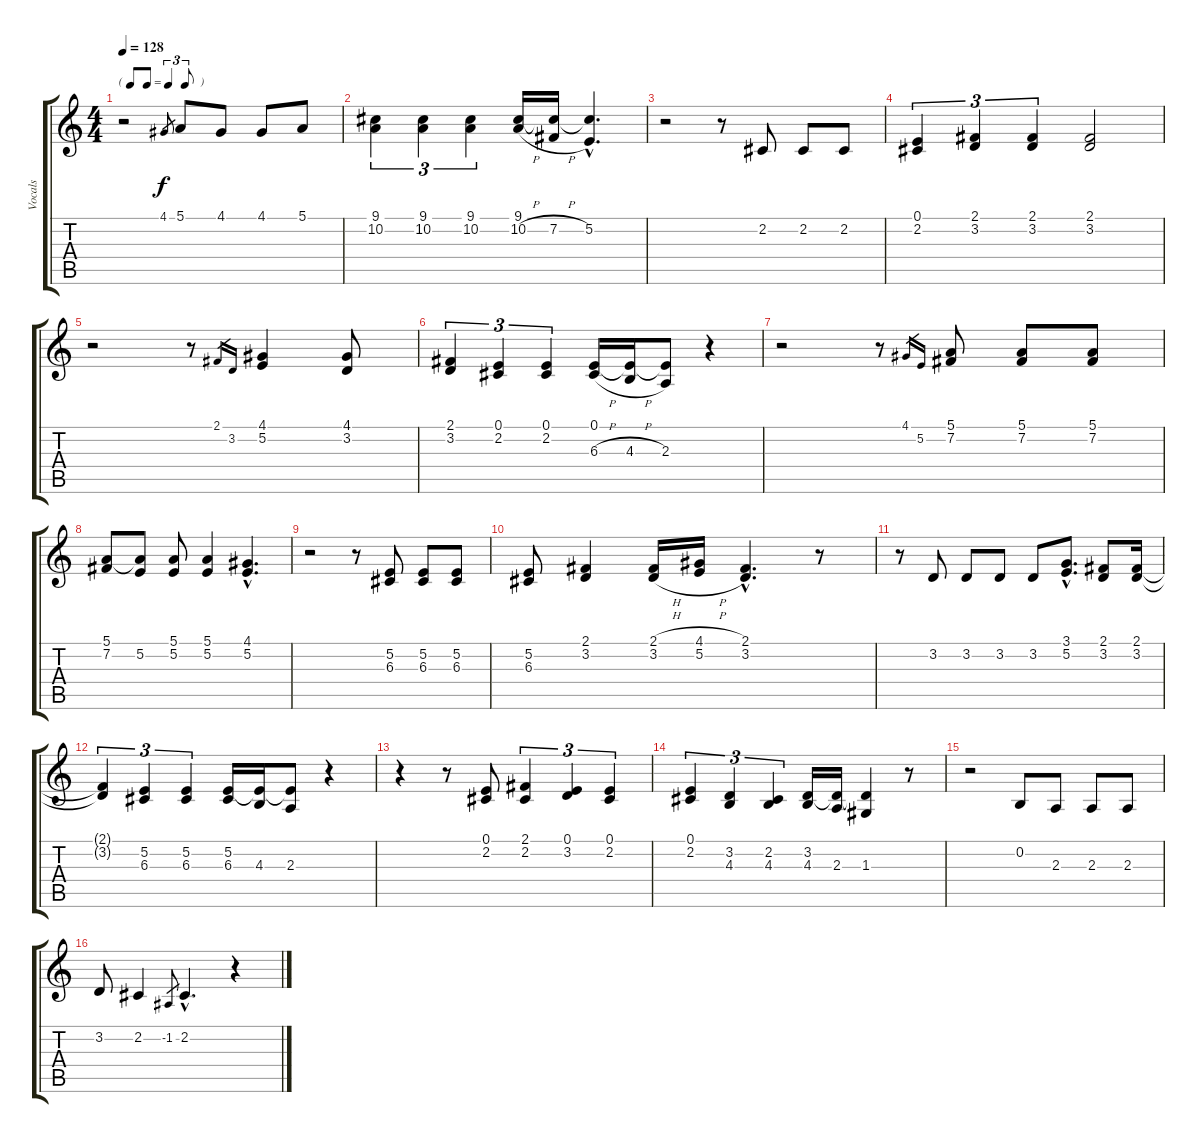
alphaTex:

\track ("Vocals" "Vocals") {instrument tenorsax}
\staff {score tabs}
\tuning (E4 B3 G3 D3 A2 E2) {hide}
\ts (4 4)
\tf triplet8th
\tempo 128
\clef g2
\ks c
r.2{dy f} 4.1.8{gr} 5.1.8 4.1.8 4.1.8 5.1.8 |
(9.1 10.2).4{tu (3 2)} (9.1 10.2).4{tu (3 2)} (9.1 10.2).4{tu (3 2)} (9.1 10.2{h}).16 (9.1{t} 7.2{h}).16 (9.1{hac t} 5.2{hac}).4{d} |
r.2 r.8 2.2.8 2.2.8 2.2.8 |
(0.1 2.2).4{tu (3 2)} (2.1 3.2).4{tu (3 2)} (2.1 3.2).4{tu (3 2)} (2.1 3.2).2 |
r.2 r.8 2.1.16{gr} 3.2.16{gr} (4.1 5.2).4 (4.1 3.2).8 |
(2.1 3.2).4{tu (3 2)} (0.1 2.2).4{tu (3 2)} (0.1 2.2).4{tu (3 2)} (0.1 6.3{h}).16 (0.1{t} 4.3{h}).16 (0.1{t} 2.3).8 r.4 |
r.2 r.8 4.1.16{gr} 5.2.16{gr} (5.1 7.2).8 (5.1 7.2).8 (5.1 7.2).8 |
(5.1 7.2).8 (5.1{t} 5.2).8 (5.1 5.2).8 (5.1 5.2).4 (4.1{hac} 5.2{hac}).4{d} |
r.2 r.8 (5.2 6.3).8 (5.2 6.3).8 (5.2 6.3).8 |
(5.2 6.3).8 (2.1 3.2).4 (2.1{h} 3.2{h}).16 (4.1{h} 5.2{h}).16 (2.1{hac} 3.2{hac}).4{d} r.8 |
r.8 3.2.8 3.2.8 3.2.8 3.2.8 (3.1{hac} 5.2{hac}).8{d} (2.1 3.2).8 (2.1 3.2).16 |
(2.1{t} 3.2{t}).4{tu (3 2)} (5.2 6.3).4{tu (3 2)} (5.2 6.3).4{tu (3 2)} (5.2 6.3).16 (5.2{t} 4.3).16 (5.2{t} 2.3).8 r.4 |
r.4 r.8 (0.1 2.2).8 (2.1 2.2).4{tu (3 2)} (0.1 3.2).4{tu (3 2)} (0.1 2.2).4{tu (3 2)} |
(0.1 2.2).4{tu (3 2)} (3.2 4.3).4{tu (3 2)} (2.2 4.3).4{tu (3 2)} (3.2 4.3).16 (3.2{t} 2.3).16 (3.2{t} 1.3).4 r.8 |
r.2 0.2.8 2.3.8 2.3.8 2.3.8 |
3.2.8 2.2.4 -1.2.8{gr} 2.2{hac}.4{d} r.4
